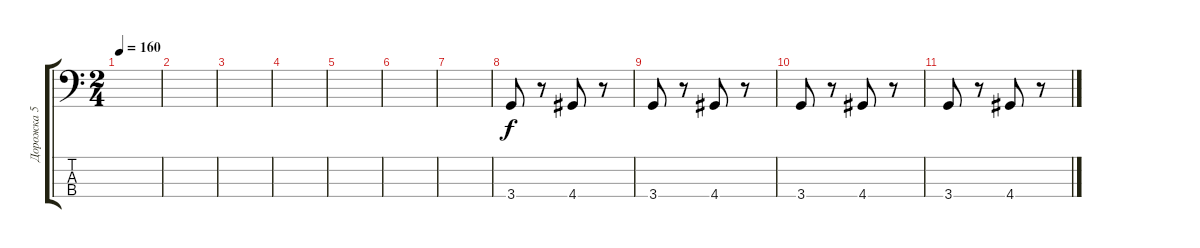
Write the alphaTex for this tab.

\track ("Дорожка 5" "Дорожка 5") {instrument electricguitarjazz}
\staff {score tabs}
\tuning (G2 D2 A1 E1) {hide}
\ts (2 4)
\tempo 160
\clef f4
\ks c
|
|
|
|
|
|
|
3.4.8 r.8 4.4.8 r.8 |
3.4.8 r.8 4.4.8 r.8 |
3.4.8 r.8 4.4.8 r.8 |
3.4.8 r.8 4.4.8 r.8
